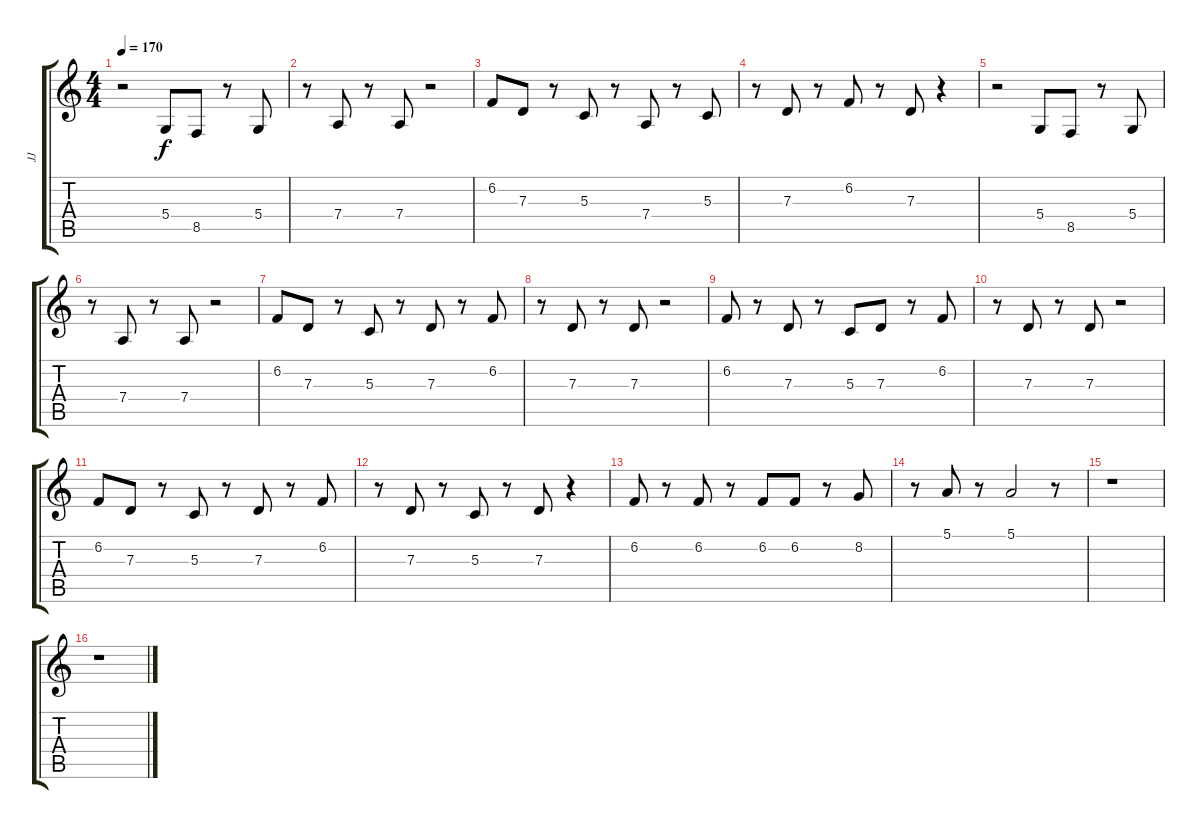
\track ("JJ" "JJ") {instrument lead2sawtooth}
\staff {score tabs}
\tuning (E4 B3 G3 D3 A2 E2) {hide}
\ts (4 4)
\tempo 170
\clef g2
\ks c
r.2{dy f} 5.4.8 8.5.8 r.8 5.4.8 |
r.8 7.4.8 r.8 7.4.8 r.2 |
6.2.8 7.3.8 r.8 5.3.8 r.8 7.4.8 r.8 5.3.8 |
r.8 7.3.8 r.8 6.2.8 r.8 7.3.8 r.4 |
r.2 5.4.8 8.5.8 r.8 5.4.8 |
r.8 7.4.8 r.8 7.4.8 r.2 |
6.2.8 7.3.8 r.8 5.3.8 r.8 7.3.8 r.8 6.2.8 |
r.8 7.3.8 r.8 7.3.8 r.2 |
6.2.8 r.8 7.3.8 r.8 5.3.8 7.3.8 r.8 6.2.8 |
r.8 7.3.8 r.8 7.3.8 r.2 |
6.2.8 7.3.8 r.8 5.3.8 r.8 7.3.8 r.8 6.2.8 |
r.8 7.3.8 r.8 5.3.8 r.8 7.3.8 r.4 |
6.2.8 r.8 6.2.8 r.8 6.2.8 6.2.8 r.8 8.2.8 |
r.8 5.1.8 r.8 5.1.2 r.8 |
r.1 |
r.1
